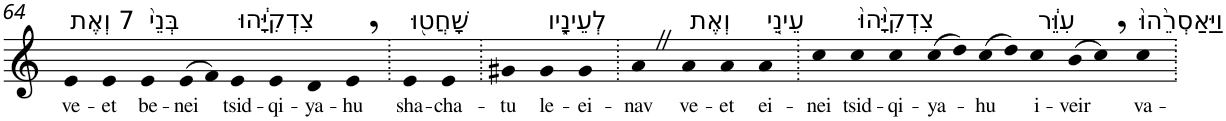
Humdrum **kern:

**kern	**text
*part1	*part1
*staff1	*staff1
*I"Piano	*
*I'Pno	*
!!LO:PB:g=z
*clefG2	*
*k[]	*
=64	=64
!LO:TX:a:t=7 וְאֶת	!
!	!LO:LY:b
4e	ve-
!	!LO:LY:b
4e	-et
!LO:TX:a:t=בְּנֵי֙	!
!	!LO:LY:b
4e	be-
!	!LO:LY:b
(>8e	-nei
8f)	.
!LO:TX:a:t=צִדְקִיָּ֔הוּ	!
!	!LO:LY:b
4e	tsid-
!	!LO:LY:b
4e	-qi-
!	!LO:LY:b
4d	-ya-
!	!LO:LY:b
4e,	-hu
=65.	=65.
!LO:TX:a:t=שָׁחֲט֖וּ	!
!	!LO:LY:b
4e	sha-
!	!LO:LY:b
4e	-cha-
=66.	=66.
!	!LO:LY:b
4g#X	-tu
!LO:TX:a:t=לְעֵינָ֑יו	!
!	!LO:LY:b
4g#	le-
!	!LO:LY:b
4g#	-ei-
=67.	=67.
!	!LO:LY:b
4aZ	-nav
!LO:TX:a:t=וְאֶת	!
!	!LO:LY:b
4a	ve-
!	!LO:LY:b
4a	-et
!LO:TX:a:t=עֵינֵ֤י	!
!	!LO:LY:b
4a	ei-
=68.	=68.
!	!LO:LY:b
4cc	-nei
!LO:TX:a:t=צִדְקִיָּ֙הוּ֙	!
!	!LO:LY:b
4cc	tsid-
!	!LO:LY:b
4cc	-qi-
!	!LO:LY:b
(>8cc	-ya-
8dd)	.
!	!LO:LY:b
(>8cc	-hu
8dd)	.
!LO:TX:a:t=עִוֵּ֔ר	!
!	!LO:LY:b
4cc	i-
!	!LO:LY:b
(>8b	-veir
8cc,)	.
!LO:TX:a:t=וַיַּאַסְרֵ֙הוּ֙	!
!	!LO:LY:b
4cc	va-
=.	=.
*-	*-
